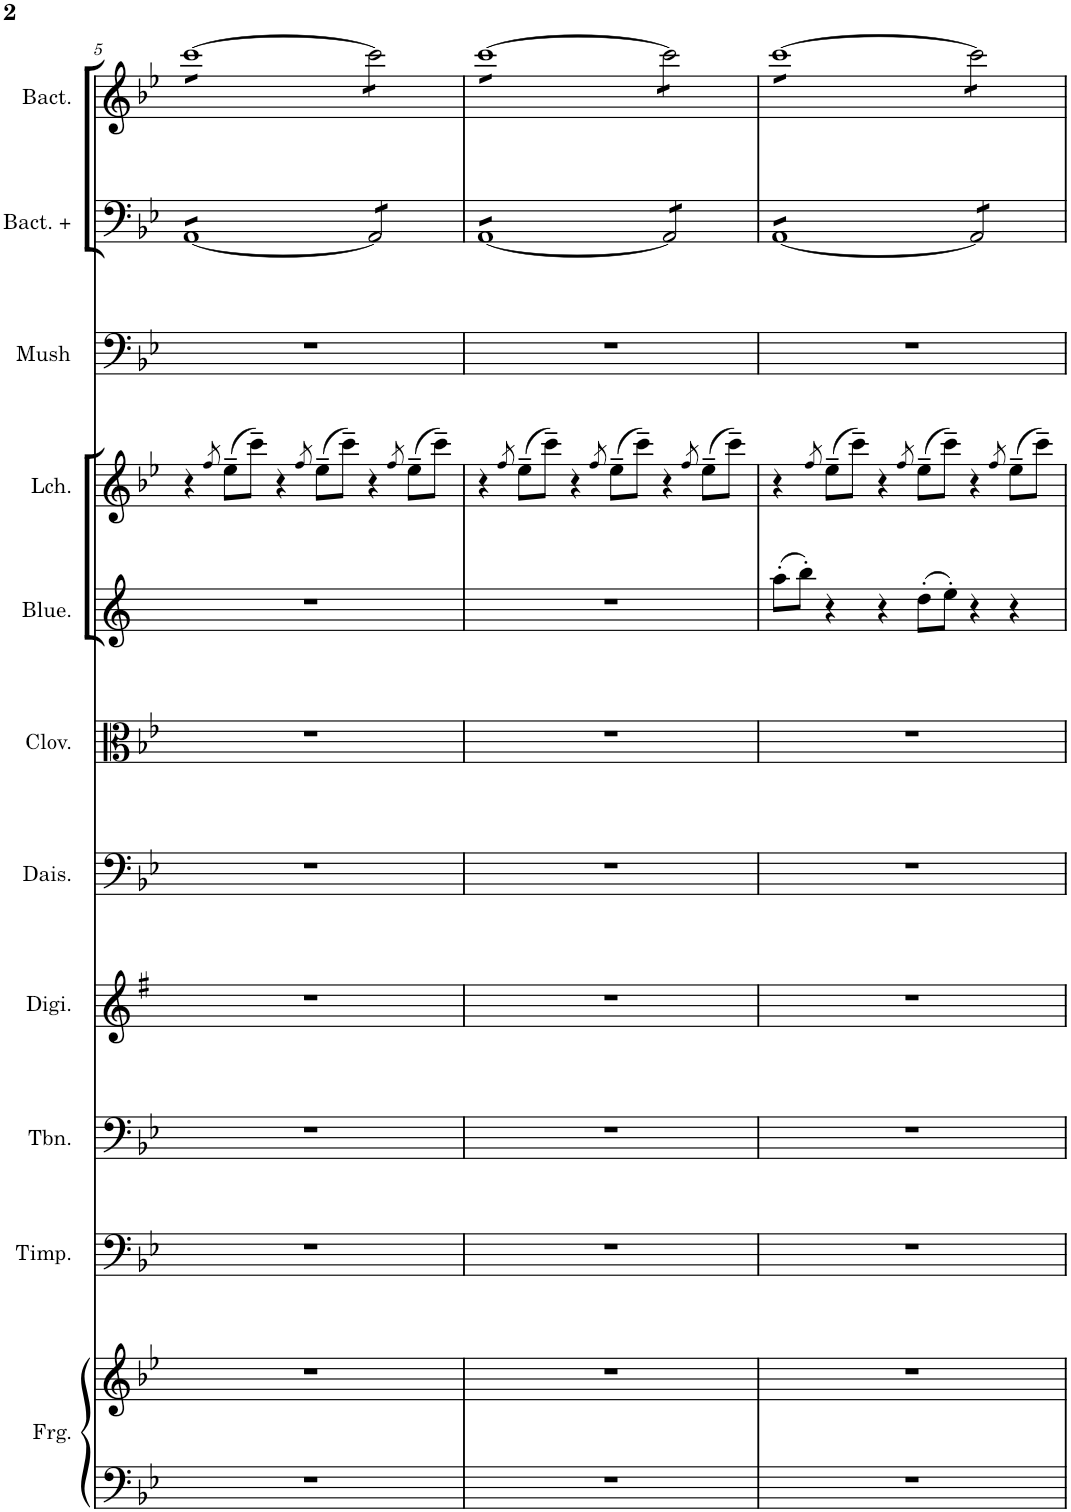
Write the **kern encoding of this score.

**kern	**kern	**kern	**kern	**kern	**kern	**kern	**kern	**kern	**kern	**kern	**kern
*part9	*part9	*part8	*part7	*part6	*part5	*part4	*part3	*part3	*part2	*part1	*part1
*staff12	*staff11	*staff10	*staff9	*staff8	*staff7	*staff6	*staff5	*staff4	*staff3	*staff2	*staff1
*I"Frogs	*	*I"Timpani	*I"Trombone	*I"Digitalis	*I"Daisies	*I"Clover	*I"Lichen	*	*I"Mushrooms	*I"Bacteria	*
*I'Frg.	*	*I'Timp.	*I'Tbn.	*I'Digi.	*I'Dais.	*I'Clov.	*I'Lch.	*	*I'Mush	*I'Bact.	*
!!LO:PB:g=z
*clefF4	*clefG2	*clefF4	*clefF4	*clefG2	*clefF4	*clefC3	*clefG2	*clefG2	*clefF4	*clefF4	*clefG2
*	*	*	*	*Trd5c9	*	*	*Trd1c2	*	*	*	*
*k[b-e-]	*k[b-e-]	*k[b-e-]	*k[b-e-]	*k[f#]	*k[b-e-]	*k[b-e-]	*k[]	*k[b-e-]	*k[b-e-]	*k[b-e-]	*k[b-e-]
*M6/4	*M6/4	*M6/4	*M6/4	*M6/4	*M6/4	*M6/4	*M6/4	*M6/4	*M6/4	*M6/4	*M6/4
=5	=5	=5	=5	=5	=5	=5	=5	=5	=5	=5	=5
*	*	*	*	*	*	*	*	*	*	*tremolo	*
*	*	*	*	*	*	*	*	*	*	*	*tremolo
1.r	1.r	1.r	1.r	1.r	1.r	1.r	1.r	4r	1.r	[8AAL	[8cccL
.	.	.	.	.	.	.	.	.	.	8AA	8ccc
.	.	.	.	.	.	.	.	8qff/	.	.	.
.	.	.	.	.	.	.	.	(8ee-~\L	.	8AA	8ccc
.	.	.	.	.	.	.	.	8ccc~\J)	.	8AA	8ccc
.	.	.	.	.	.	.	.	4r	.	8AA	8ccc
.	.	.	.	.	.	.	.	.	.	8AA	8ccc
.	.	.	.	.	.	.	.	8qff/	.	.	.
.	.	.	.	.	.	.	.	(8ee-~\L	.	8AA	8ccc
.	.	.	.	.	.	.	.	8ccc~\J)	.	8AAJ	8cccJ
.	.	.	.	.	.	.	.	4r	.	8AA/]L	8ccc\]L
.	.	.	.	.	.	.	.	.	.	8AA/	8ccc\
.	.	.	.	.	.	.	.	8qff/	.	.	.
.	.	.	.	.	.	.	.	(8ee-~\L	.	8AA/	8ccc\
.	.	.	.	.	.	.	.	8ccc~\J)	.	8AA/J	8ccc\J
=6	=6	=6	=6	=6	=6	=6	=6	=6	=6	=6	=6
1.r	1.r	1.r	1.r	1.r	1.r	1.r	1.r	4r	1.r	[8AAL	[8cccL
.	.	.	.	.	.	.	.	.	.	8AA	8ccc
.	.	.	.	.	.	.	.	8qff/	.	.	.
.	.	.	.	.	.	.	.	(8ee-~\L	.	8AA	8ccc
.	.	.	.	.	.	.	.	8ccc~\J)	.	8AA	8ccc
.	.	.	.	.	.	.	.	4r	.	8AA	8ccc
.	.	.	.	.	.	.	.	.	.	8AA	8ccc
.	.	.	.	.	.	.	.	8qff/	.	.	.
.	.	.	.	.	.	.	.	(8ee-~\L	.	8AA	8ccc
.	.	.	.	.	.	.	.	8ccc~\J)	.	8AAJ	8cccJ
.	.	.	.	.	.	.	.	4r	.	8AA/]L	8ccc\]L
.	.	.	.	.	.	.	.	.	.	8AA/	8ccc\
.	.	.	.	.	.	.	.	8qff/	.	.	.
.	.	.	.	.	.	.	.	(8ee-~\L	.	8AA/	8ccc\
.	.	.	.	.	.	.	.	8ccc~\J)	.	8AA/J	8ccc\J
=7	=7	=7	=7	=7	=7	=7	=7	=7	=7	=7	=7
1.r	1.r	1.r	1.r	1.r	1.r	1.r	(8aa'\L	4r	1.r	[8AAL	[8cccL
.	.	.	.	.	.	.	8bb'\J)	.	.	8AA	8ccc
.	.	.	.	.	.	.	.	8qff/	.	.	.
.	.	.	.	.	.	.	4r	(8ee-~\L	.	8AA	8ccc
.	.	.	.	.	.	.	.	8ccc~\J)	.	8AA	8ccc
.	.	.	.	.	.	.	4r	4r	.	8AA	8ccc
.	.	.	.	.	.	.	.	.	.	8AA	8ccc
.	.	.	.	.	.	.	.	8qff/	.	.	.
.	.	.	.	.	.	.	(8dd'\L	(8ee-~\L	.	8AA	8ccc
.	.	.	.	.	.	.	8ee'\J)	8ccc~\J)	.	8AAJ	8cccJ
.	.	.	.	.	.	.	4r	4r	.	8AA/]L	8ccc\]L
.	.	.	.	.	.	.	.	.	.	8AA/	8ccc\
.	.	.	.	.	.	.	.	8qff/	.	.	.
.	.	.	.	.	.	.	4r	(8ee-~\L	.	8AA/	8ccc\
.	.	.	.	.	.	.	.	8ccc~\J)	.	8AA/J	8ccc\J
*	*	*	*	*	*	*	*	*	*	*	*Xtremolo
*	*	*	*	*	*	*	*	*	*	*Xtremolo	*
=	=	=	=	=	=	=	=	=	=	=	=
*-	*-	*-	*-	*-	*-	*-	*-	*-	*-	*-	*-
